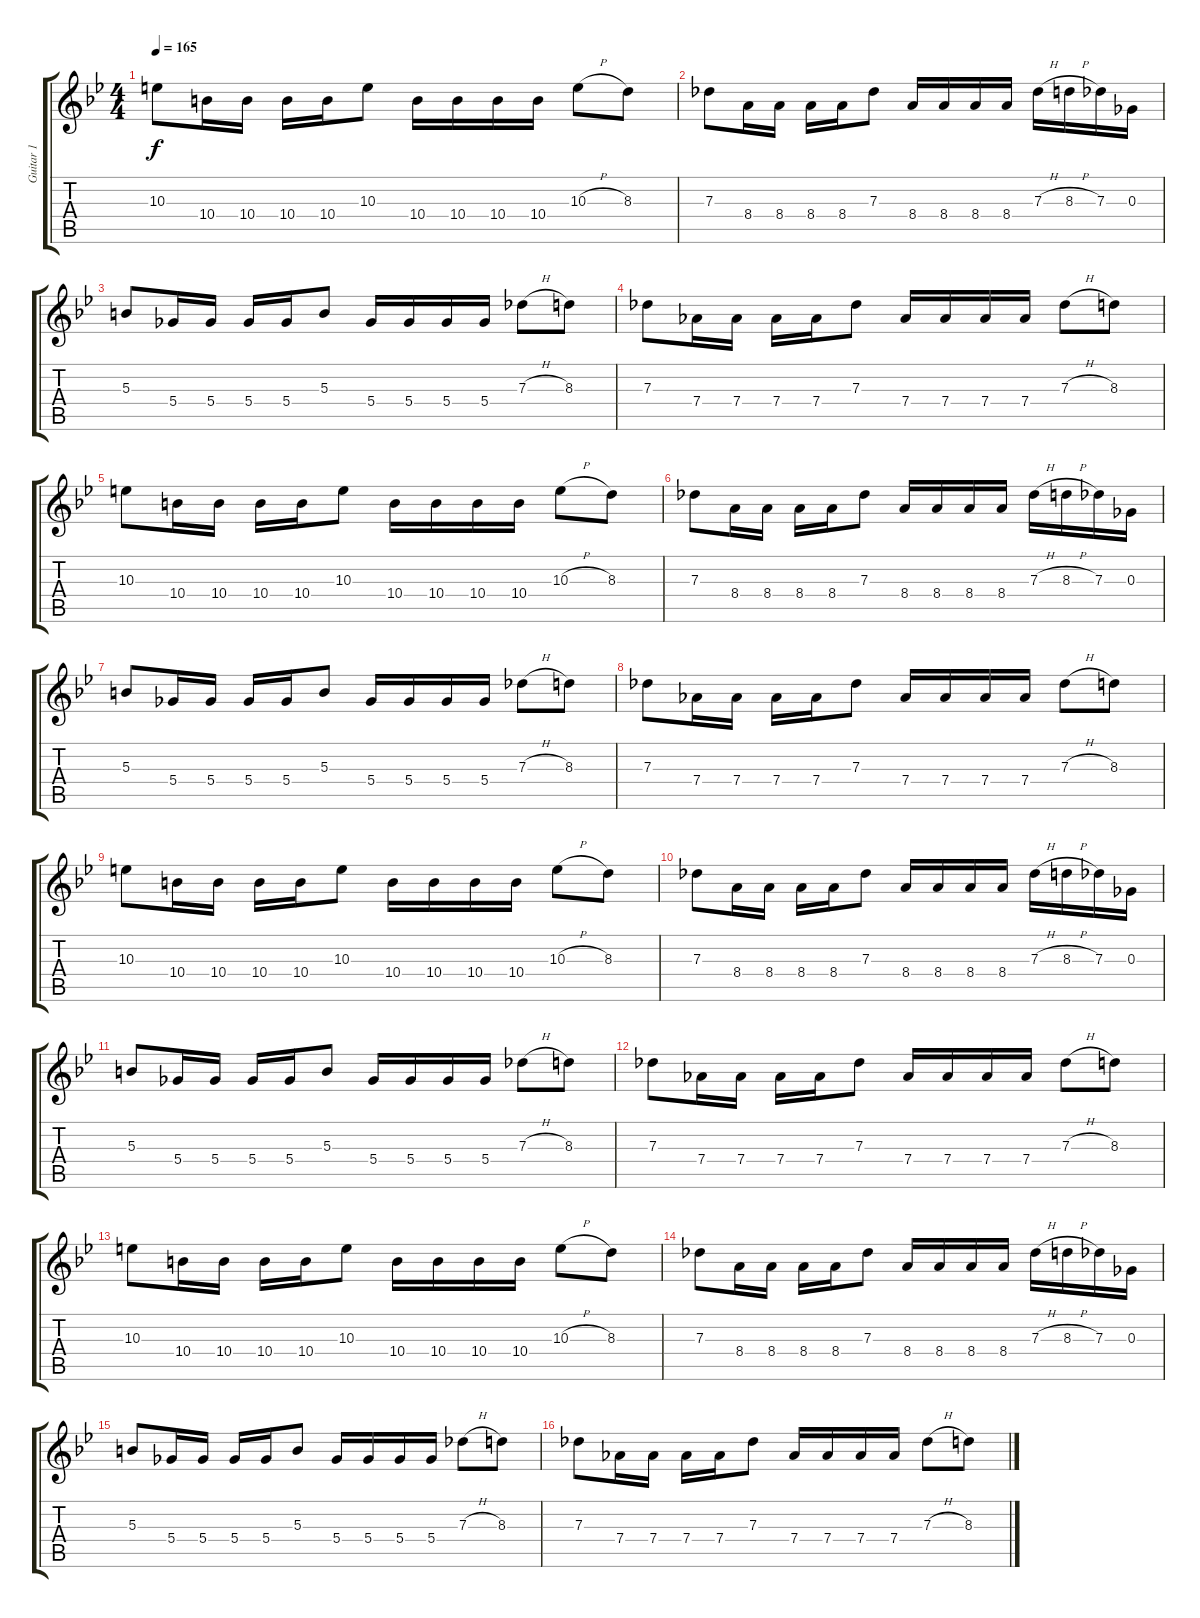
\track ("Guitar 1" "Guitar 1") {instrument overdrivenguitar}
\staff {score tabs}
\tuning (Eb4 Bb3 Gb3 Db3 Ab2 Eb2) {hide}
\ts (4 4)
\tempo 165
\clef g2
\ks bb
10.3.8{dy f} 10.4.16 10.4.16 10.4.16 10.4.16 10.3.8 10.4.16 10.4.16 10.4.16 10.4.16 10.3{h}.8 8.3.8 |
7.3.8 8.4.16 8.4.16 8.4.16 8.4.16 7.3.8 8.4.16 8.4.16 8.4.16 8.4.16 7.3{h}.16 8.3{h}.16 7.3.16 0.3.16 |
5.3.8 5.4.16 5.4.16 5.4.16 5.4.16 5.3.8 5.4.16 5.4.16 5.4.16 5.4.16 7.3{h}.8 8.3.8 |
7.3.8 7.4.16 7.4.16 7.4.16 7.4.16 7.3.8 7.4.16 7.4.16 7.4.16 7.4.16 7.3{h}.8 8.3.8 |
10.3.8 10.4.16 10.4.16 10.4.16 10.4.16 10.3.8 10.4.16 10.4.16 10.4.16 10.4.16 10.3{h}.8 8.3.8 |
7.3.8 8.4.16 8.4.16 8.4.16 8.4.16 7.3.8 8.4.16 8.4.16 8.4.16 8.4.16 7.3{h}.16 8.3{h}.16 7.3.16 0.3.16 |
5.3.8 5.4.16 5.4.16 5.4.16 5.4.16 5.3.8 5.4.16 5.4.16 5.4.16 5.4.16 7.3{h}.8 8.3.8 |
7.3.8 7.4.16 7.4.16 7.4.16 7.4.16 7.3.8 7.4.16 7.4.16 7.4.16 7.4.16 7.3{h}.8 8.3.8 |
10.3.8 10.4.16 10.4.16 10.4.16 10.4.16 10.3.8 10.4.16 10.4.16 10.4.16 10.4.16 10.3{h}.8 8.3.8 |
7.3.8 8.4.16 8.4.16 8.4.16 8.4.16 7.3.8 8.4.16 8.4.16 8.4.16 8.4.16 7.3{h}.16 8.3{h}.16 7.3.16 0.3.16 |
5.3.8 5.4.16 5.4.16 5.4.16 5.4.16 5.3.8 5.4.16 5.4.16 5.4.16 5.4.16 7.3{h}.8 8.3.8 |
7.3.8 7.4.16 7.4.16 7.4.16 7.4.16 7.3.8 7.4.16 7.4.16 7.4.16 7.4.16 7.3{h}.8 8.3.8 |
10.3.8 10.4.16 10.4.16 10.4.16 10.4.16 10.3.8 10.4.16 10.4.16 10.4.16 10.4.16 10.3{h}.8 8.3.8 |
7.3.8 8.4.16 8.4.16 8.4.16 8.4.16 7.3.8 8.4.16 8.4.16 8.4.16 8.4.16 7.3{h}.16 8.3{h}.16 7.3.16 0.3.16 |
5.3.8 5.4.16 5.4.16 5.4.16 5.4.16 5.3.8 5.4.16 5.4.16 5.4.16 5.4.16 7.3{h}.8 8.3.8 |
7.3.8 7.4.16 7.4.16 7.4.16 7.4.16 7.3.8 7.4.16 7.4.16 7.4.16 7.4.16 7.3{h}.8 8.3.8
